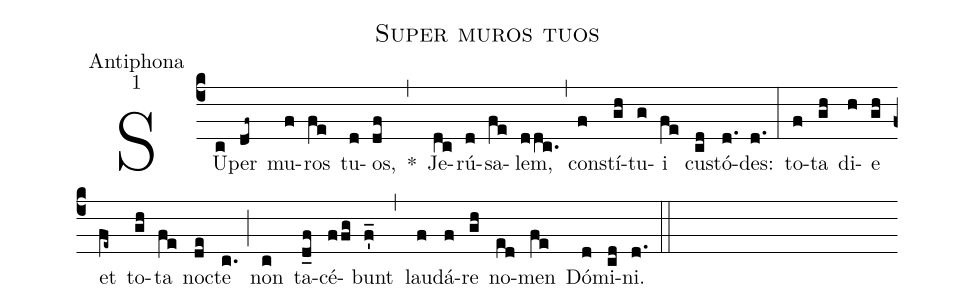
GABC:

name:Super muros tuos;
office-part:Antiphona;
mode:1;
%%
(c4) SU(c)per(df~) mu(f)ros(fe) tu(d)os,(df) *(,) Je(dc)rú(d)sa(fe)lem,(ddc.) (,) con(f)stí(gh)tu(g)i(fe) cu(cd)stó(d.)des:(d.) (:) to(f)ta(gh) di(h)e(gh) et(fe~) to(gh)ta(fe) no(de)cte(c.) (;) non(c) ta(d_f)cé(ffg)bunt(f'_) (,) lau(f)dá(f)re(gh) no(ed)men(fe) Dó(d)mi(cd)ni.(d.) (::)
